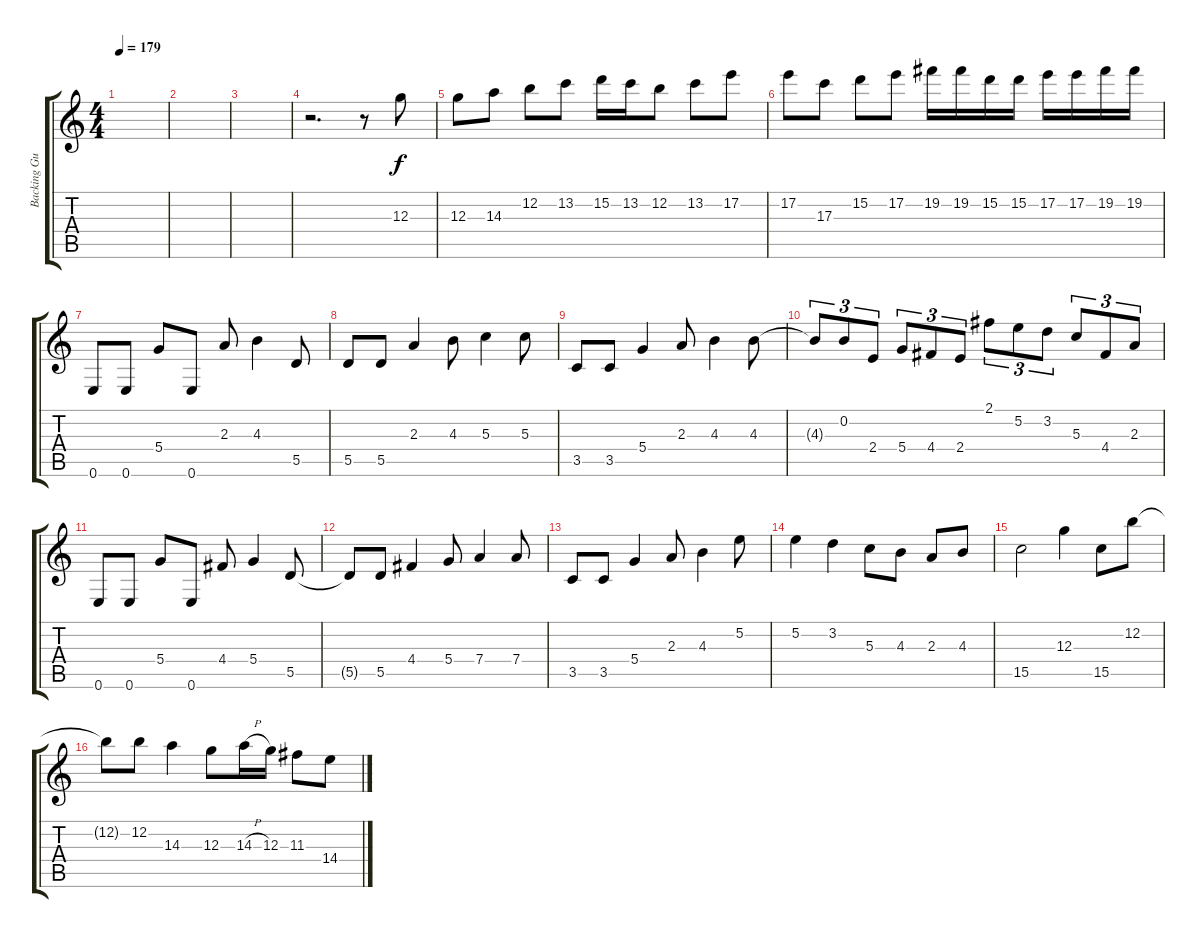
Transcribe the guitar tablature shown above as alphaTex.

\track ("Backing Guitar (guitar 2 solo)" "Backing Gu") {instrument distortionguitar}
\staff {score tabs}
\tuning (E4 B3 G3 D3 A2 E2) {hide}
\ts (4 4)
\tempo 179
\clef g2
\ks c
|
|
|
r.2{d} r.8 12.3.8 |
12.3.8 14.3.8 12.2.8 13.2.8 15.2.16 13.2.16 12.2.8 13.2.8 17.2.8 |
17.2.8 17.3.8 15.2.8 17.2.8 19.2.16 19.2.16 15.2.16 15.2.16 17.2.16 17.2.16 19.2.16 19.2.16 |
0.6.8 0.6.8 5.4.8 0.6.8 2.3.8 4.3.4 5.5.8 |
5.5.8 5.5.8 2.3.4 4.3.8 5.3.4 5.3.8 |
3.5.8 3.5.8 5.4.4 2.3.8 4.3.4 4.3.8 |
4.3{t}.8{tu (3 2)} 0.2.8{tu (3 2)} 2.4.8{tu (3 2)} 5.4.8{tu (3 2)} 4.4.8{tu (3 2)} 2.4.8{tu (3 2)} 2.1.8{tu (3 2)} 5.2.8{tu (3 2)} 3.2.8{tu (3 2)} 5.3.8{tu (3 2)} 4.4.8{tu (3 2)} 2.3.8{tu (3 2)} |
0.6.8 0.6.8 5.4.8 0.6.8 4.4.8 5.4.4 5.5.8 |
5.5{t}.8 5.5.8 4.4.4 5.4.8 7.4.4 7.4.8 |
3.5.8 3.5.8 5.4.4 2.3.8 4.3.4 5.2.8 |
5.2.4 3.2.4 5.3.8 4.3.8 2.3.8 4.3.8 |
15.5.2 12.3.4 15.5.8 12.2.8 |
12.2{t}.8 12.2.8 14.3.4 12.3.8 14.3{h}.16 12.3.16 11.3.8 14.4.8
